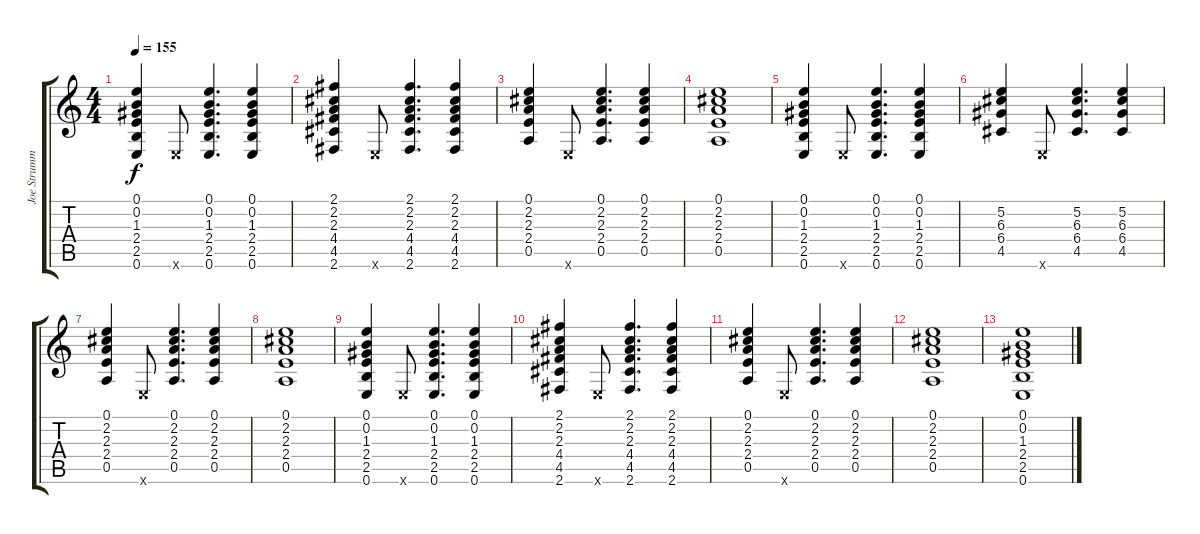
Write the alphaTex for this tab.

\track ("Joe Strummer - Rhythm Guitar" "Joe Strumm") {instrument distortionguitar}
\staff {score tabs}
\tuning (E4 B3 G3 D3 A2 E2) {hide}
\ts (4 4)
\tempo 155
\clef g2
\ks c
(0.1 0.2 1.3 2.4 2.5 0.6).4{dy f} 0.6{x}.8 (0.1 0.2 1.3 2.4 2.5 0.6).4{d} (0.1 0.2 1.3 2.4 2.5 0.6).4 |
(2.1 2.2 2.3 4.4 4.5 2.6).4 0.6{x}.8 (2.1 2.2 2.3 4.4 4.5 2.6).4{d} (2.1 2.2 2.3 4.4 4.5 2.6).4 |
(0.1 2.2 2.3 2.4 0.5).4 0.6{x}.8 (0.1 2.2 2.3 2.4 0.5).4{d} (0.1 2.2 2.3 2.4 0.5).4 |
(0.1 2.2 2.3 2.4 0.5).1 |
(0.1 0.2 1.3 2.4 2.5 0.6).4 0.6{x}.8 (0.1 0.2 1.3 2.4 2.5 0.6).4{d} (0.1 0.2 1.3 2.4 2.5 0.6).4 |
(5.2 6.3 6.4 4.5).4 0.6{x}.8 (5.2 6.3 6.4 4.5).4{d} (5.2 6.3 6.4 4.5).4 |
(0.1 2.2 2.3 2.4 0.5).4 0.6{x}.8 (0.1 2.2 2.3 2.4 0.5).4{d} (0.1 2.2 2.3 2.4 0.5).4 |
(0.1 2.2 2.3 2.4 0.5).1 |
(0.1 0.2 1.3 2.4 2.5 0.6).4 0.6{x}.8 (0.1 0.2 1.3 2.4 2.5 0.6).4{d} (0.1 0.2 1.3 2.4 2.5 0.6).4 |
(2.1 2.2 2.3 4.4 4.5 2.6).4 0.6{x}.8 (2.1 2.2 2.3 4.4 4.5 2.6).4{d} (2.1 2.2 2.3 4.4 4.5 2.6).4 |
(0.1 2.2 2.3 2.4 0.5).4 0.6{x}.8 (0.1 2.2 2.3 2.4 0.5).4{d} (0.1 2.2 2.3 2.4 0.5).4 |
(0.1 2.2 2.3 2.4 0.5).1 |
(0.1 0.2 1.3 2.4 2.5 0.6).1
